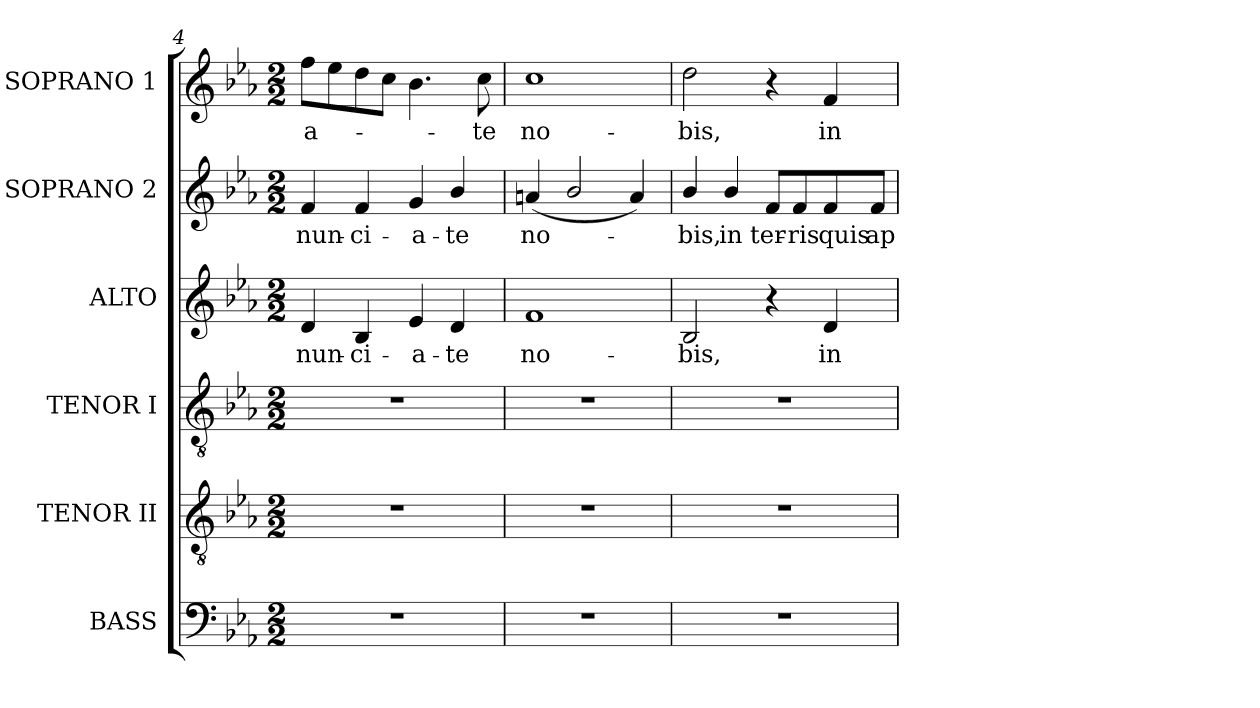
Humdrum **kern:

**kern	**kern	**kern	**kern	**text	**kern	**text	**kern	**text
*part6	*part5	*part4	*part3	*part3	*part2	*part2	*part1	*part1
*staff6	*staff5	*staff4	*staff3	*staff3	*staff2	*staff2	*staff1	*staff1
*I"BASS	*I"TENOR II	*I"TENOR I	*I"ALTO	*	*I"SOPRANO 2	*	*I"SOPRANO 1	*
*clefF4	*clefGv2	*clefGv2	*clefG2	*	*clefG2	*	*clefG2	*
*	*ITrd7c12	*ITrd7c12	*	*	*	*	*	*
*k[b-e-a-]	*k[b-e-a-]	*k[b-e-a-]	*k[b-e-a-]	*	*k[b-e-a-]	*	*k[b-e-a-]	*
*E-:	*E-:	*E-:	*E-:	*	*E-:	*	*E-:	*
*M2/2	*M2/2	*M2/2	*M2/2	*	*M2/2	*	*M2/2	*
=4	=4	=4	=4	=4	=4	=4	=4	=4
!	!	!	!	!LO:LY:b:color=#000000	!	!	!	!
!	!	!	!	!	!	!LO:LY:b:color=#000000	!	!
!	!	!	!	!	!	!	!	!LO:LY:b:color=#000000
1r	1r	1r	4di/	-nun-	4fi/	-nun-	8ffi\L	-a-
.	.	.	.	.	.	.	8ee-i\	.
!	!	!	!	!LO:LY:b:color=#000000	!	!	!	!
!	!	!	!	!	!	!LO:LY:b:color=#000000	!	!
.	.	.	4B-i/	-ci-	4fi/	-ci-	8ddi\	.
.	.	.	.	.	.	.	8cci\J	.
!	!	!	!	!LO:LY:b:color=#000000	!	!	!	!
!	!	!	!	!	!	!LO:LY:b:color=#000000	!	!
.	.	.	4e-i/	-a-	4gi/	-a-	4.b-i\	.
!	!	!	!	!LO:LY:b:color=#000000	!	!	!	!
!	!	!	!	!	!	!LO:LY:b:color=#000000	!	!
.	.	.	4di/	-te	4b-i/	-te	.	.
!	!	!	!	!	!	!	!	!LO:LY:b:color=#000000
.	.	.	.	.	.	.	8cci\	-te
=5	=5	=5	=5	=5	=5	=5	=5	=5
!	!	!	!	!LO:LY:b:color=#000000	!	!	!	!
!	!	!	!	!	!	!LO:LY:b:color=#000000	!	!
!	!	!	!	!	!	!	!	!LO:LY:b:color=#000000
1r	1r	1r	1fi	no-	(4ani/	no-	1cci	no-
.	.	.	.	.	2b-i/	.	.	.
.	.	.	.	.	4ai/)	.	.	.
!!LO:LB:g=z
=6	=6	=6	=6	=6	=6	=6	=6	=6
!	!	!	!	!LO:LY:b:color=#000000	!	!	!	!
!	!	!	!	!	!	!LO:LY:b:color=#000000	!	!
!	!	!	!	!	!	!	!	!LO:LY:b:color=#000000
1r	1r	1r	2B-i/	-bis,	4b-i/	-bis,	2ddi\	-bis,
!	!	!	!	!	!	!LO:LY:b:color=#000000	!	!
.	.	.	.	.	4b-i/	in	.	.
!	!	!	!	!	!	!LO:LY:b:color=#000000	!	!
.	.	.	4r	.	8fi/L	ter-	4r	.
!	!	!	!	!	!	!LO:LY:b:color=#000000	!	!
.	.	.	.	.	8fi/	-ris	.	.
!	!	!	!	!LO:LY:b:color=#000000	!	!	!	!
!	!	!	!	!	!	!LO:LY:b:color=#000000	!	!
!	!	!	!	!	!	!	!	!LO:LY:b:color=#000000
.	.	.	4di/	in	8fi/	quis	4fi/	in
!	!	!	!	!	!	!LO:LY:b:color=#000000	!	!
.	.	.	.	.	8fi/J	ap-	.	.
=	=	=	=	=	=	=	=	=
*-	*-	*-	*-	*-	*-	*-	*-	*-
